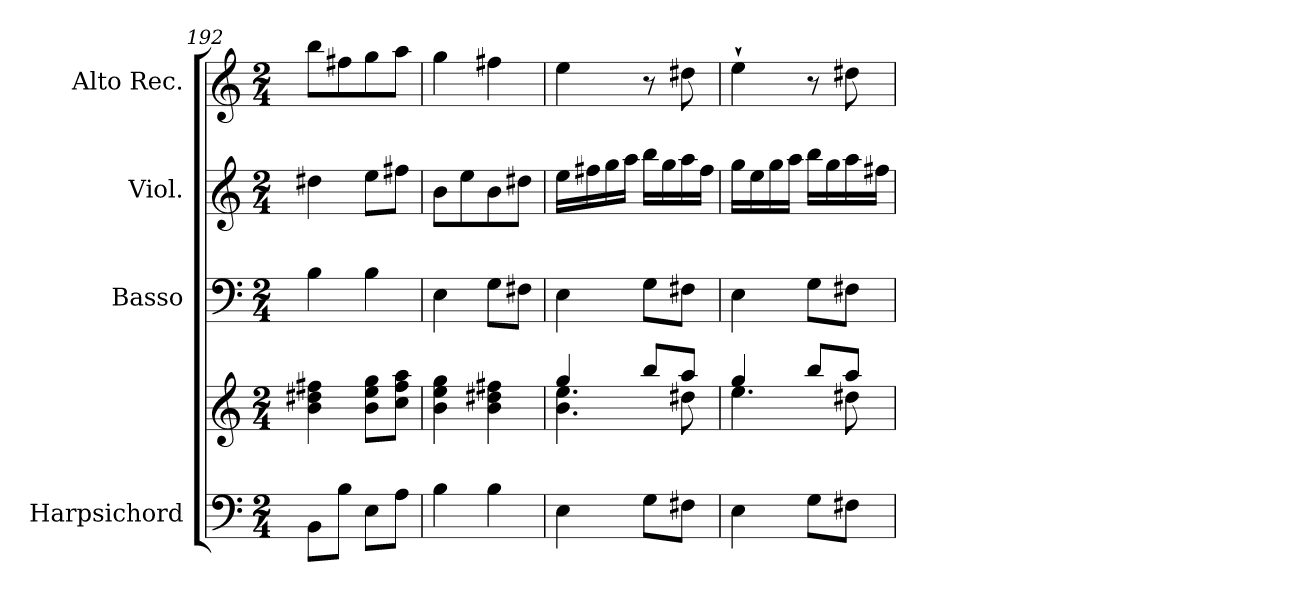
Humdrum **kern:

**kern	**kern	**kern	**kern	**kern
*part4	*part4	*part3	*part2	*part1
*staff5	*staff4	*staff3	*staff2	*staff1
*I"Harpsichord	*	*I"Basso	*I"Viol.	*I"Alto Rec.
*I'Hch.	*	*I'Bass.	*	*I'A.
*clefF4	*clefG2	*clefF4	*clefG2	*clefG2
*k[]	*k[]	*k[]	*k[]	*k[]
*M2/4	*M2/4	*M2/4	*M2/4	*M2/4
=192	=192	=192	=192	=192
8BB\L	4b\ 4dd#X\ 4ff#X\	4B\	4dd#X\	8bb\L
8B\J	.	.	.	8ff#X\
8E\L	8b\ 8ee\ 8gg\L	4B\	8ee\L	8gg\
8A\J	8cc\ 8ff#\ 8aa\J	.	8ff#X\J	8aa\J
=193	=193	=193	=193	=193
4B\	4b\ 4ee\ 4gg\	4E\	8b\L	4gg\
.	.	.	8ee\	.
4B\	4b\ 4dd#X\ 4ff#X\	8G\L	8b\	4ff#X\
.	.	8F#X\J	8dd#X\J	.
=194	=194	=194	=194	=194
*	*^	*	*	*
4E\	4gg/	4.b\ 4.ee\	4E\	16ee\LL	4ee\
.	.	.	.	16ff#X\	.
.	.	.	.	16gg\	.
.	.	.	.	16aa\JJ	.
8G\L	8bb/L	.	8G\L	16bb\LL	8r
.	.	.	.	16gg\	.
8F#X\J	8aa/J	8dd#X\	8F#X\J	16aa\	8dd#X\
.	.	.	.	16ff#\JJ	.
=195	=195	=195	=195	=195	=195
4E\	4gg/	4.ee\	4E\	16gg\LL	4ee`\
.	.	.	.	16ee\	.
.	.	.	.	16gg\	.
.	.	.	.	16aa\JJ	.
8G\L	8bb/L	.	8G\L	16bb\LL	8r
.	.	.	.	16gg\	.
8F#X\J	8aa/J	8dd#X\	8F#X\J	16aa\	8dd#X\
.	.	.	.	16ff#X\JJ	.
*	*v	*v	*	*	*
=	=	=	=	=
*-	*-	*-	*-	*-
